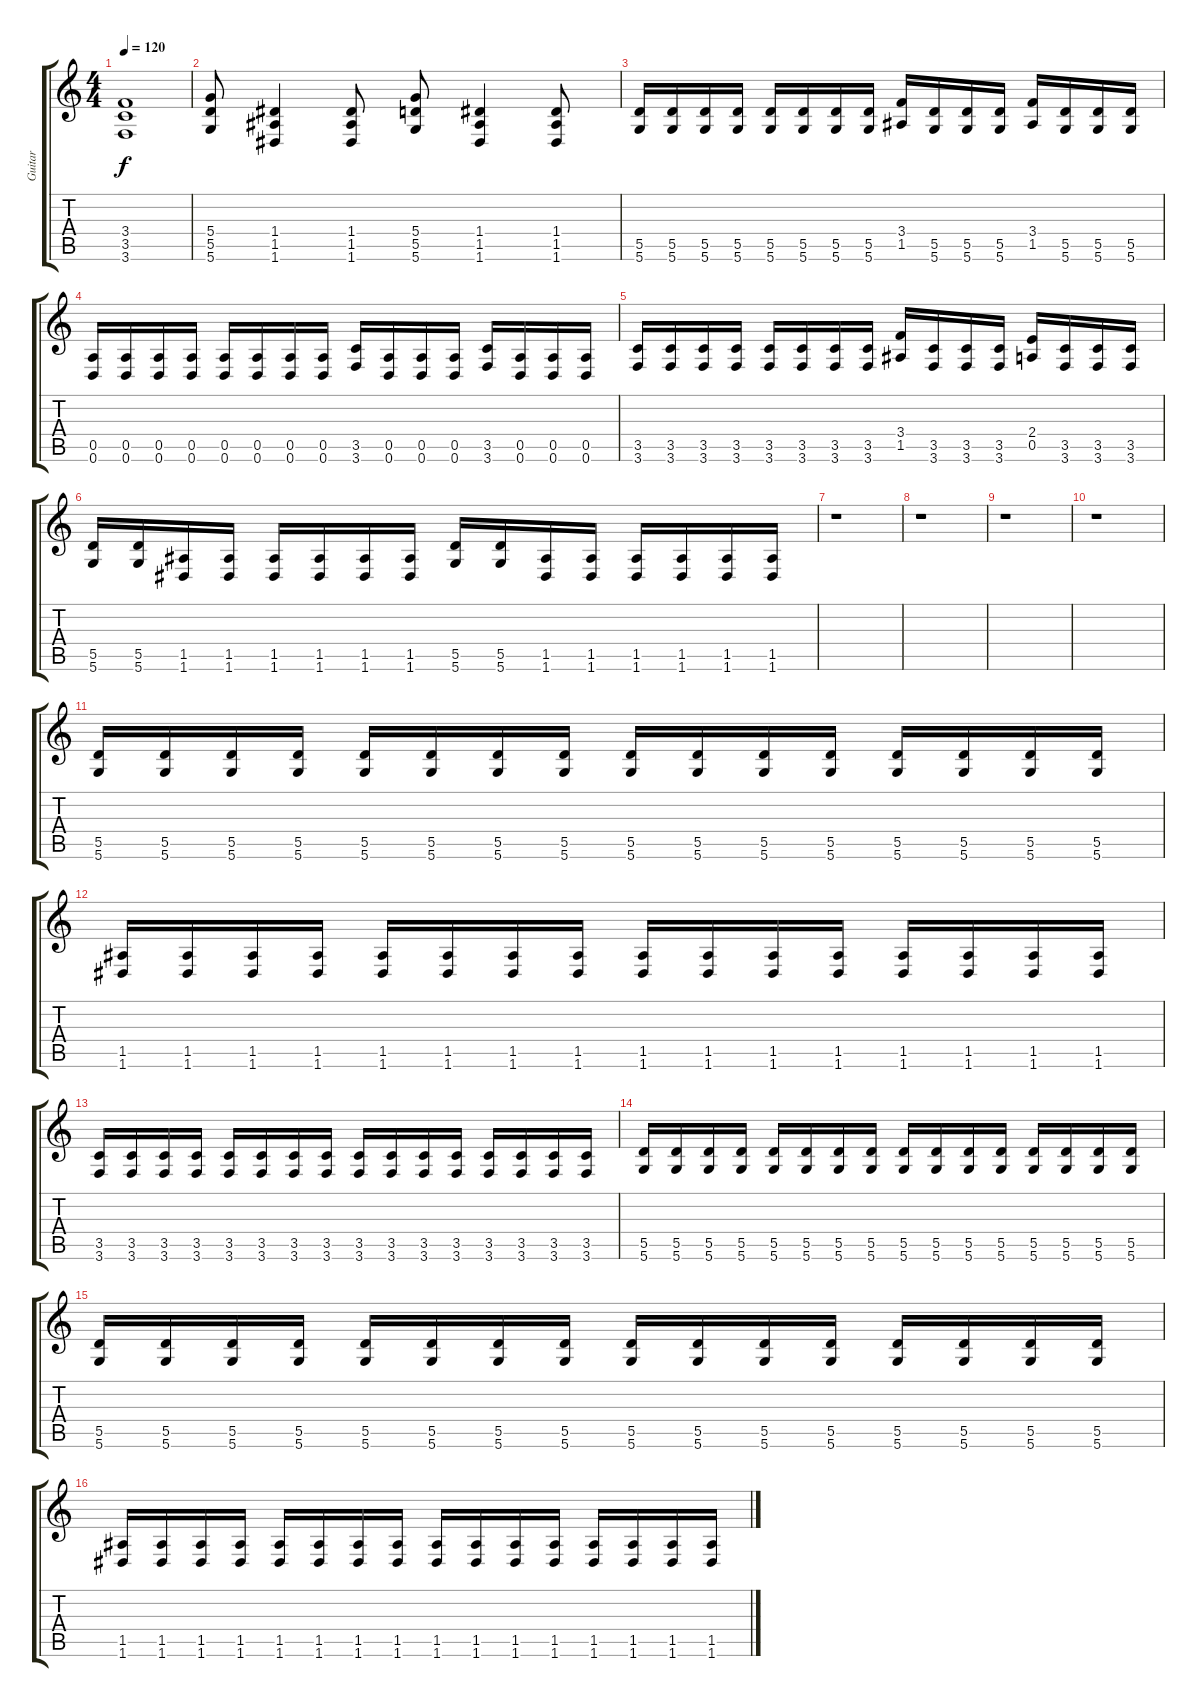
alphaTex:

\track ("Guitar" "Guitar") {instrument distortionguitar}
\staff {score tabs}
\tuning (E4 B3 G3 D3 A2 D2) {hide}
\ts (4 4)
\tempo 120
\clef g2
\ks c
(3.4 3.5 3.6).1{dy f} |
(5.4 5.5 5.6).8 (1.4 1.5 1.6).4 (1.4 1.5 1.6).8 (5.4 5.5 5.6).8 (1.4 1.5 1.6).4 (1.4 1.5 1.6).8 |
(5.5 5.6).16 (5.5 5.6).16 (5.5 5.6).16 (5.5 5.6).16 (5.5 5.6).16 (5.5 5.6).16 (5.5 5.6).16 (5.5 5.6).16 (3.4 1.5).16 (5.5 5.6).16 (5.5 5.6).16 (5.5 5.6).16 (3.4 1.5).16 (5.5 5.6).16 (5.5 5.6).16 (5.5 5.6).16 |
(0.5 0.6).16 (0.5 0.6).16 (0.5 0.6).16 (0.5 0.6).16 (0.5 0.6).16 (0.5 0.6).16 (0.5 0.6).16 (0.5 0.6).16 (3.5 3.6).16 (0.5 0.6).16 (0.5 0.6).16 (0.5 0.6).16 (3.5 3.6).16 (0.5 0.6).16 (0.5 0.6).16 (0.5 0.6).16 |
(3.5 3.6).16 (3.5 3.6).16 (3.5 3.6).16 (3.5 3.6).16 (3.5 3.6).16 (3.5 3.6).16 (3.5 3.6).16 (3.5 3.6).16 (3.4 1.5).16 (3.5 3.6).16 (3.5 3.6).16 (3.5 3.6).16 (2.4 0.5).16 (3.5 3.6).16 (3.5 3.6).16 (3.5 3.6).16 |
(5.5 5.6).16 (5.5 5.6).16 (1.5 1.6).16 (1.5 1.6).16 (1.5 1.6).16 (1.5 1.6).16 (1.5 1.6).16 (1.5 1.6).16 (5.5 5.6).16 (5.5 5.6).16 (1.5 1.6).16 (1.5 1.6).16 (1.5 1.6).16 (1.5 1.6).16 (1.5 1.6).16 (1.5 1.6).16 |
r.1 |
r.1 |
r.1 |
r.1 |
(5.5 5.6).16 (5.5 5.6).16 (5.5 5.6).16 (5.5 5.6).16 (5.5 5.6).16 (5.5 5.6).16 (5.5 5.6).16 (5.5 5.6).16 (5.5 5.6).16 (5.5 5.6).16 (5.5 5.6).16 (5.5 5.6).16 (5.5 5.6).16 (5.5 5.6).16 (5.5 5.6).16 (5.5 5.6).16 |
(1.5 1.6).16 (1.5 1.6).16 (1.5 1.6).16 (1.5 1.6).16 (1.5 1.6).16 (1.5 1.6).16 (1.5 1.6).16 (1.5 1.6).16 (1.5 1.6).16 (1.5 1.6).16 (1.5 1.6).16 (1.5 1.6).16 (1.5 1.6).16 (1.5 1.6).16 (1.5 1.6).16 (1.5 1.6).16 |
(3.5 3.6).16 (3.5 3.6).16 (3.5 3.6).16 (3.5 3.6).16 (3.5 3.6).16 (3.5 3.6).16 (3.5 3.6).16 (3.5 3.6).16 (3.5 3.6).16 (3.5 3.6).16 (3.5 3.6).16 (3.5 3.6).16 (3.5 3.6).16 (3.5 3.6).16 (3.5 3.6).16 (3.5 3.6).16 |
(5.5 5.6).16 (5.5 5.6).16 (5.5 5.6).16 (5.5 5.6).16 (5.5 5.6).16 (5.5 5.6).16 (5.5 5.6).16 (5.5 5.6).16 (5.5 5.6).16 (5.5 5.6).16 (5.5 5.6).16 (5.5 5.6).16 (5.5 5.6).16 (5.5 5.6).16 (5.5 5.6).16 (5.5 5.6).16 |
(5.5 5.6).16 (5.5 5.6).16 (5.5 5.6).16 (5.5 5.6).16 (5.5 5.6).16 (5.5 5.6).16 (5.5 5.6).16 (5.5 5.6).16 (5.5 5.6).16 (5.5 5.6).16 (5.5 5.6).16 (5.5 5.6).16 (5.5 5.6).16 (5.5 5.6).16 (5.5 5.6).16 (5.5 5.6).16 |
(1.5 1.6).16 (1.5 1.6).16 (1.5 1.6).16 (1.5 1.6).16 (1.5 1.6).16 (1.5 1.6).16 (1.5 1.6).16 (1.5 1.6).16 (1.5 1.6).16 (1.5 1.6).16 (1.5 1.6).16 (1.5 1.6).16 (1.5 1.6).16 (1.5 1.6).16 (1.5 1.6).16 (1.5 1.6).16
